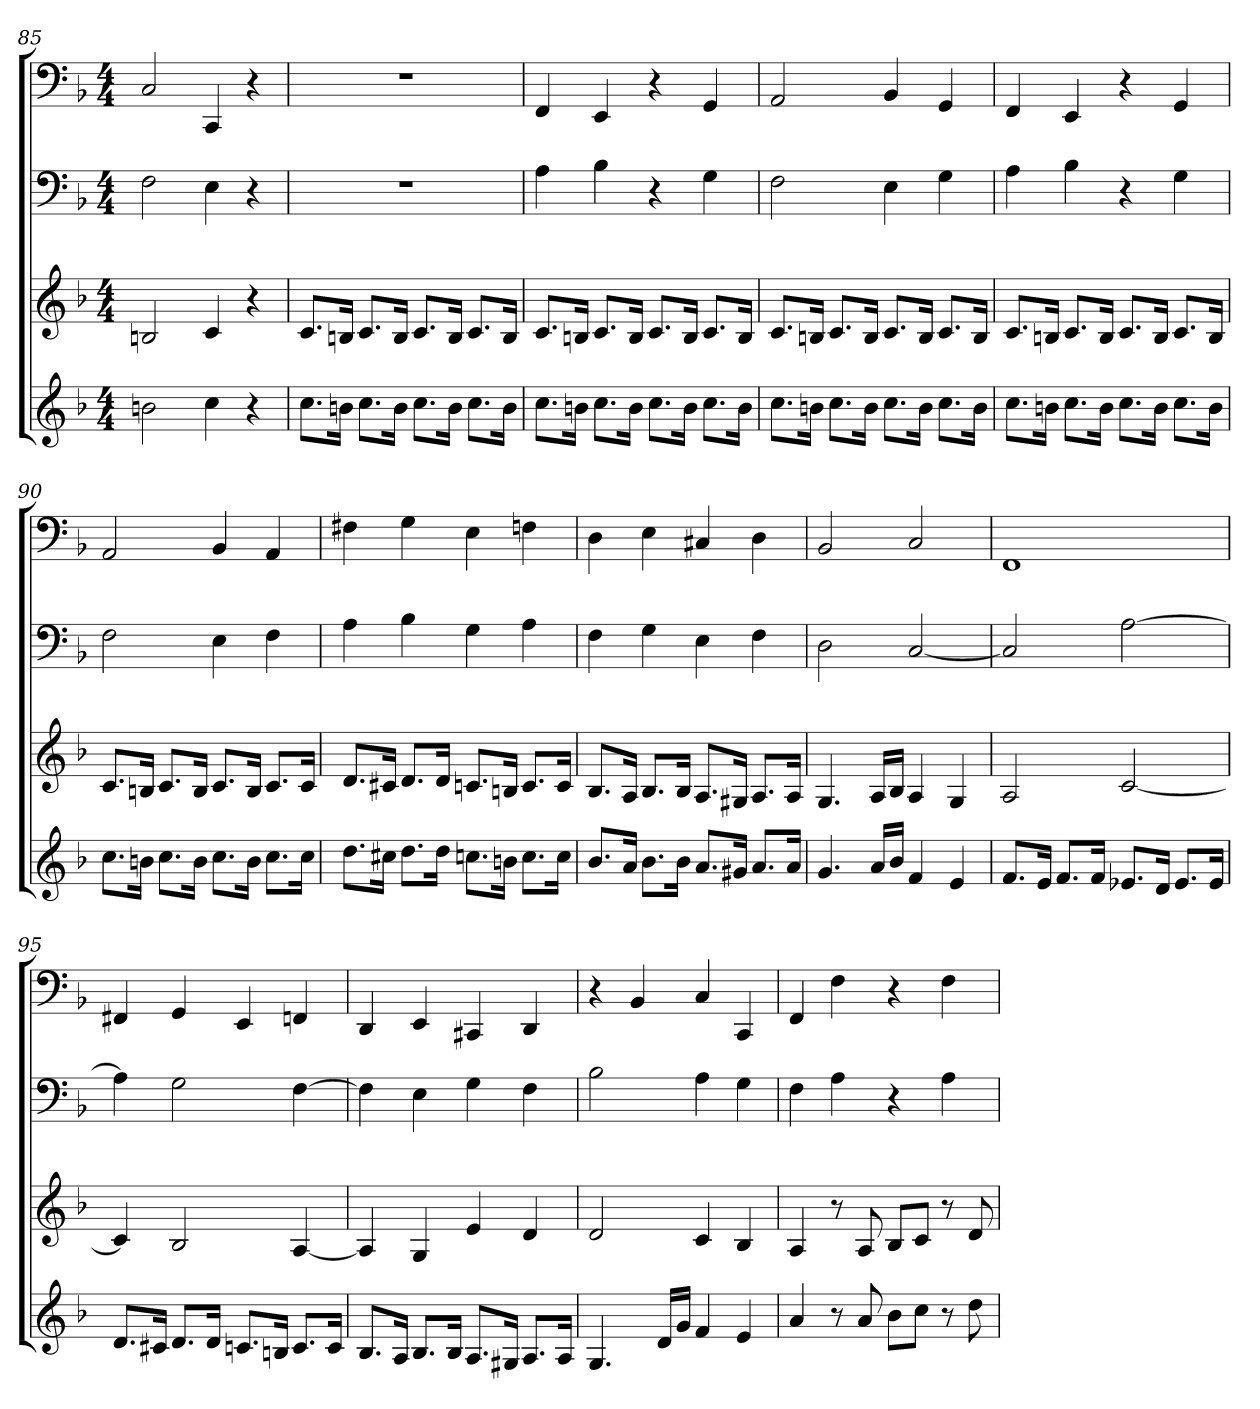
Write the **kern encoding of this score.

**kern	**kern	**kern	**kern
*part4	*part3	*part2	*part1
*staff4	*staff3	*staff2	*staff1
*k[b-]	*k[b-]	*k[b-]	*k[b-]
*F:	*F:	*F:	*F:
*M4/4	*M4/4	*M4/4	*M4/4
=85	=85	=85	=85
2bn	2Bn	2F	2C
4cc	4c	4E	4CC
4r	4r	4r	4r
=86	=86	=86	=86
8.ccL	8.cL	1r	1r
16bnJk	16BnJk	.	.
8.ccL	8.cL	.	.
16bJk	16BJk	.	.
8.ccL	8.cL	.	.
16bJk	16BJk	.	.
8.ccL	8.cL	.	.
16bJk	16BJk	.	.
=87	=87	=87	=87
8.ccL	8.cL	4A	4FF
16bnJk	16BnJk	.	.
8.ccL	8.cL	4B-	4EE
16bJk	16BJk	.	.
8.ccL	8.cL	4r	4r
16bJk	16BJk	.	.
8.ccL	8.cL	4G	4GG
16bJk	16BJk	.	.
=88	=88	=88	=88
8.ccL	8.cL	2F	2AA
16bnJk	16BnJk	.	.
8.ccL	8.cL	.	.
16bJk	16BJk	.	.
8.ccL	8.cL	4E	4BB-
16bJk	16BJk	.	.
8.ccL	8.cL	4G	4GG
16bJk	16BJk	.	.
=89	=89	=89	=89
8.ccL	8.cL	4A	4FF
16bnJk	16BnJk	.	.
8.ccL	8.cL	4B-	4EE
16bJk	16BJk	.	.
8.ccL	8.cL	4r	4r
16bJk	16BJk	.	.
8.ccL	8.cL	4G	4GG
16bJk	16BJk	.	.
=90	=90	=90	=90
8.ccL	8.cL	2F	2AA
16bnJk	16BnJk	.	.
8.ccL	8.cL	.	.
16bJk	16BJk	.	.
8.ccL	8.cL	4E	4BB-
16bJk	16BJk	.	.
8.ccL	8.cL	4F	4AA
16ccJk	16cJk	.	.
=91	=91	=91	=91
8.ddL	8.dL	4A	4F#X
16cc#XJk	16c#XJk	.	.
8.ddL	8.dL	4B-	4G
16ddJk	16dJk	.	.
8.ccnL	8.cnL	4G	4E
16bnJk	16BnJk	.	.
8.ccL	8.cL	4A	4Fn
16ccJk	16cJk	.	.
=92	=92	=92	=92
8.b-L	8.B-L	4F	4D
16aJk	16AJk	.	.
8.b-L	8.B-L	4G	4E
16b-Jk	16B-Jk	.	.
8.aL	8.AL	4E	4C#X
16g#XJk	16G#XJk	.	.
8.aL	8.AL	4F	4D
16aJk	16AJk	.	.
=93	=93	=93	=93
4.g	4.G	2D	2BB-
16aLL	16ALL	.	.
16b-JJ	16B-JJ	.	.
4f	4A	[2C	2C
4e	4G	.	.
=94	=94	=94	=94
8.fL	2A	2C]	1FF
16eJk	.	.	.
8.fL	.	.	.
16fJk	.	.	.
8.e-XL	[2c	[2A	.
16dJk	.	.	.
8.e-L	.	.	.
16e-Jk	.	.	.
=95	=95	=95	=95
8.dL	4c]	4A]	4FF#X
16c#XJk	.	.	.
8.dL	2B-	2G	4GG
16dJk	.	.	.
8.cnL	.	.	4EE
16BnJk	.	.	.
8.cL	[4A	[4F	4FFn
16cJk	.	.	.
=96	=96	=96	=96
8.B-L	4A]	4F]	4DD
16AJk	.	.	.
8.B-L	4G	4E	4EE
16B-Jk	.	.	.
8.AL	4e	4G	4CC#X
16G#XJk	.	.	.
8.AL	4d	4F	4DD
16AJk	.	.	.
=97	=97	=97	=97
4.G	2d	2B-	4r
.	.	.	4BB-
16dLL	.	.	.
16gJJ	.	.	.
4f	4c	4A	4C
4e	4B-	4G	4CC
=98	=98	=98	=98
4a	4A	4F	4FF
8r	8r	4A	4F
8a	8A	.	.
8b-L	8B-L	4r	4r
8ccJ	8cJ	.	.
8r	8r	4A	4F
8dd	8d	.	.
=	=	=	=
*-	*-	*-	*-
